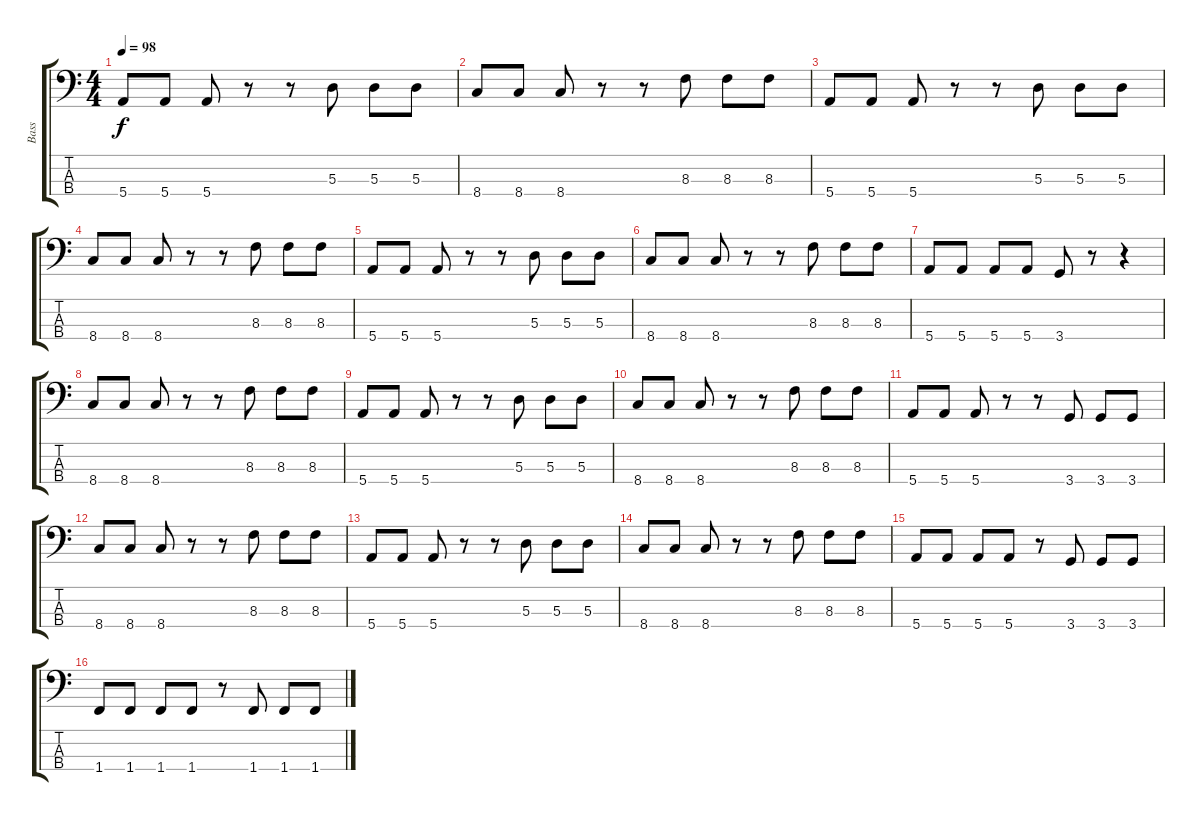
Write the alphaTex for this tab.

\track ("Bass" "Bass") {instrument electricbassfinger}
\staff {score tabs}
\tuning (G2 D2 A1 E1) {hide}
\ts (4 4)
\tempo 98
\clef f4
\ks c
5.4.8{dy f} 5.4.8 5.4.8 r.8 r.8 5.3.8 5.3.8 5.3.8 |
8.4.8 8.4.8 8.4.8 r.8 r.8 8.3.8 8.3.8 8.3.8 |
5.4.8 5.4.8 5.4.8 r.8 r.8 5.3.8 5.3.8 5.3.8 |
8.4.8 8.4.8 8.4.8 r.8 r.8 8.3.8 8.3.8 8.3.8 |
5.4.8 5.4.8 5.4.8 r.8 r.8 5.3.8 5.3.8 5.3.8 |
8.4.8 8.4.8 8.4.8 r.8 r.8 8.3.8 8.3.8 8.3.8 |
5.4.8 5.4.8 5.4.8 5.4.8 3.4.8 r.8 r.4 |
8.4.8 8.4.8 8.4.8 r.8 r.8 8.3.8 8.3.8 8.3.8 |
5.4.8 5.4.8 5.4.8 r.8 r.8 5.3.8 5.3.8 5.3.8 |
8.4.8 8.4.8 8.4.8 r.8 r.8 8.3.8 8.3.8 8.3.8 |
5.4.8 5.4.8 5.4.8 r.8 r.8 3.4.8 3.4.8 3.4.8 |
8.4.8 8.4.8 8.4.8 r.8 r.8 8.3.8 8.3.8 8.3.8 |
5.4.8 5.4.8 5.4.8 r.8 r.8 5.3.8 5.3.8 5.3.8 |
8.4.8 8.4.8 8.4.8 r.8 r.8 8.3.8 8.3.8 8.3.8 |
5.4.8 5.4.8 5.4.8 5.4.8 r.8 3.4.8 3.4.8 3.4.8 |
1.4.8 1.4.8 1.4.8 1.4.8 r.8 1.4.8 1.4.8 1.4.8
